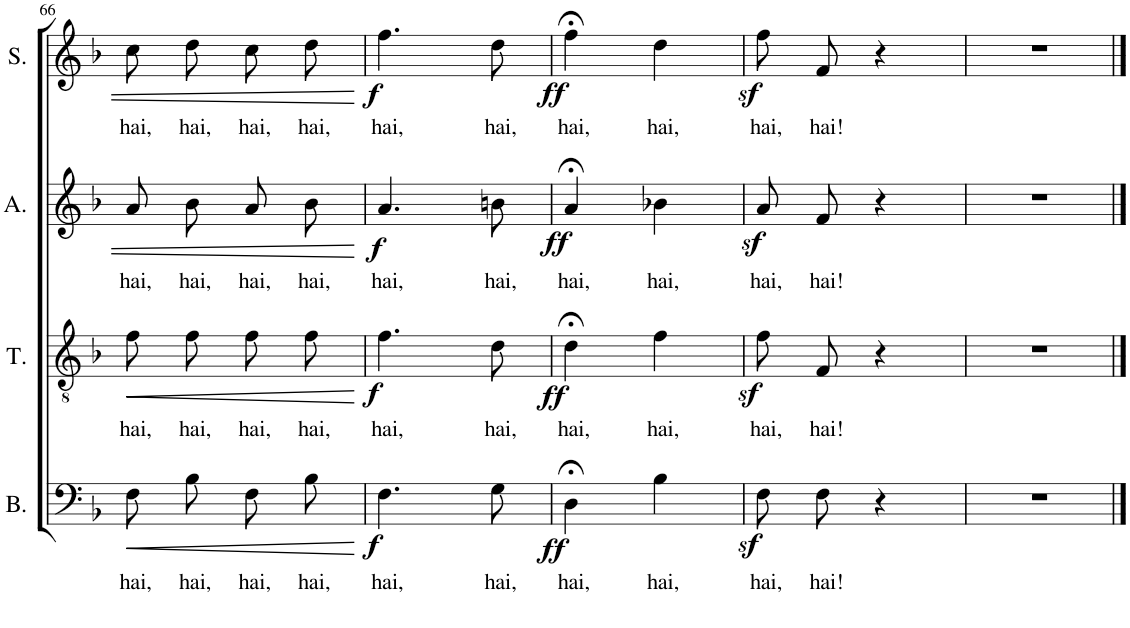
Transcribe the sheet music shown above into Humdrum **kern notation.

**kern	**text	**dynam	**kern	**text	**dynam	**kern	**text	**dynam	**kern	**text	**dynam
*part4	*part4	*part4	*part3	*part3	*part3	*part2	*part2	*part2	*part1	*part1	*part1
*staff4	*staff4	*staff4	*staff3	*staff3	*staff3	*staff2	*staff2	*staff2	*staff1	*staff1	*staff1
*I"Bass	*	*	*I"Tenor	*	*	*I"Alto	*	*	*I"Soprano	*	*
*I'B.	*	*	*I'T.	*	*	*I'A.	*	*	*I'S.	*	*
!!LO:PB:g=z
*clefF4	*	*	*clefGv2	*	*	*clefG2	*	*	*clefG2	*	*
*k[b-]	*	*	*k[b-]	*	*	*k[b-]	*	*	*k[b-]	*	*
*M2/4	*	*	*M2/4	*	*	*M2/4	*	*	*M2/4	*	*
=66	=66	=66	=66	=66	=66	=66	=66	=66	=66	=66	=66
!	!LO:LY:b	!LO:HP:b	!	!LO:LY:b	!LO:HP:b	!	!LO:LY:b	!	!	!LO:LY:b	!
8F\L	hai,	<	8f\L	hai,	<	8a/L	hai,	.	8cc\L	hai,	.
!	!LO:LY:b	!	!	!LO:LY:b	!	!	!LO:LY:b	!	!	!LO:LY:b	!
8B-\J	hai,	.	8f\J	hai,	.	8b-/J	hai,	.	8dd\J	hai,	.
!	!LO:LY:b	!	!	!LO:LY:b	!	!	!LO:LY:b	!	!	!LO:LY:b	!
8F\L	hai,	.	8f\L	hai,	.	8a/L	hai,	.	8cc\L	hai,	.
!	!LO:LY:b	!	!	!LO:LY:b	!	!	!LO:LY:b	!	!	!LO:LY:b	!
8B-\J	hai,	.	8f\J	hai,	.	8b-/J	hai,	.	8dd\J	hai,	.
.	.	[	.	.	[	.	.	.	.	.	.
=67	=67	=67	=67	=67	=67	=67	=67	=67	=67	=67	=67
!	!LO:LY:b	!LO:DY:b	!	!LO:LY:b	!LO:DY:b	!	!LO:LY:b	!LO:DY:b	!	!LO:LY:b	!LO:DY:b
4.F\	hai,	f	4.f\	hai,	f	4.a/	hai,	f	4.ff\	hai,	f
!	!LO:LY:b	!	!	!LO:LY:b	!	!	!LO:LY:b	!	!	!LO:LY:b	!
8G\	hai,	.	8d\	hai,	.	8bn\	hai,	.	8dd\	hai,	.
=68	=68	=68	=68	=68	=68	=68	=68	=68	=68	=68	=68
!	!LO:LY:b	!LO:DY:b	!	!LO:LY:b	!LO:DY:b	!	!LO:LY:b	!LO:DY:b	!	!LO:LY:b	!LO:DY:b
4D;<\	hai,	ff	4d;<\	hai,	ff	4a;</	hai,	ff	4ff;<\	hai,	ff
!	!LO:LY:b	!	!	!LO:LY:b	!	!	!LO:LY:b	!	!	!LO:LY:b	!
4B-\	hai,	.	4f\	hai,	.	4b-X\	hai,	.	4dd\	hai,	.
=69	=69	=69	=69	=69	=69	=69	=69	=69	=69	=69	=69
!	!LO:LY:b	!	!	!LO:LY:b	!	!	!LO:LY:b	!	!	!LO:LY:b	!
8Fz<\L	hai,	.	8fz<\L	hai,	.	8az</L	hai,	.	8ffz<\L	hai,	.
!	!LO:LY:b	!	!	!LO:LY:b	!	!	!LO:LY:b	!	!	!LO:LY:b	!
8F\J	hai!	.	8F\J	hai!	.	8f/J	hai!	.	8f\J	hai!	.
4r	.	.	4r	.	.	4r	.	.	4r	.	.
=70	=70	=70	=70	=70	=70	=70	=70	=70	=70	=70	=70
2r	.	.	2r	.	.	2r	.	.	2r	.	.
==	==	==	==	==	==	==	==	==	==	==	==
*-	*-	*-	*-	*-	*-	*-	*-	*-	*-	*-	*-
